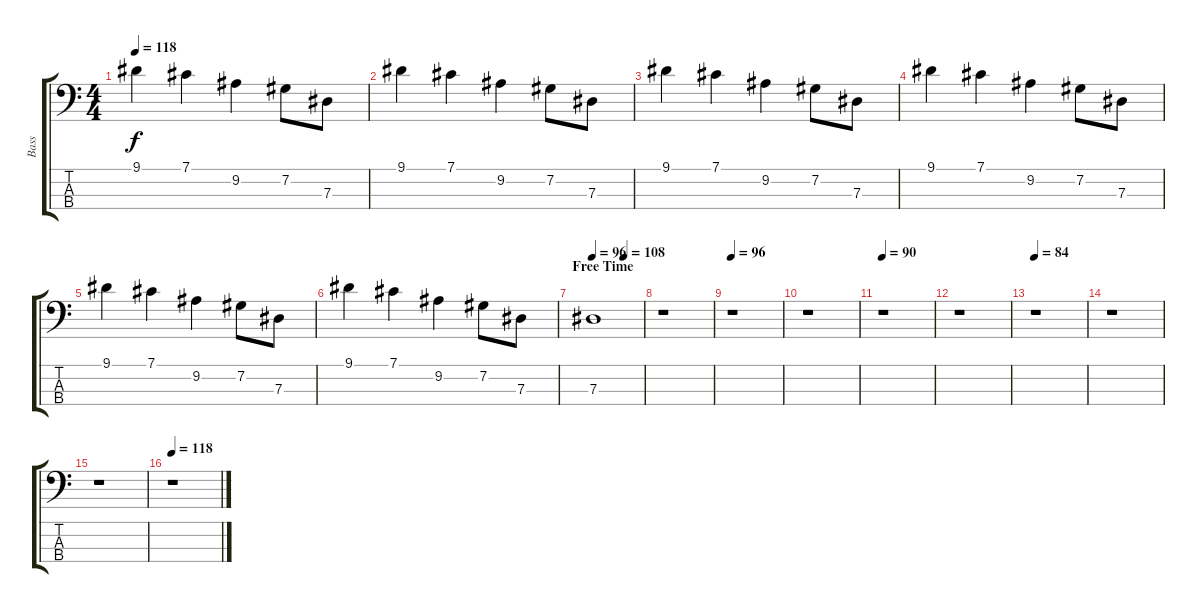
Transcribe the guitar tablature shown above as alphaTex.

\track ("Bass" "Bass") {instrument electricbassfinger}
\staff {score tabs}
\tuning (Gb2 Db2 Ab1 Eb1) {hide}
\ts (4 4)
\tempo 118
\clef f4
\ks c
9.1.4{dy f} 7.1.4 9.2.4 7.2.8 7.3.8 |
9.1.4 7.1.4 9.2.4 7.2.8 7.3.8 |
9.1.4 7.1.4 9.2.4 7.2.8 7.3.8 |
9.1.4 7.1.4 9.2.4 7.2.8 7.3.8 |
9.1.4 7.1.4 9.2.4 7.2.8 7.3.8 |
9.1.4 7.1.4 9.2.4 7.2.8 7.3.8 |
\section ("" "Free Time")
\tempo 96
\tempo (108 0.625)
7.3.1 |
r.1 |
\tempo 96
r.1 |
r.1 |
\tempo 90
r.1 |
r.1 |
\tempo 84
r.1 |
r.1 |
r.1 |
\tempo 118
r.1
